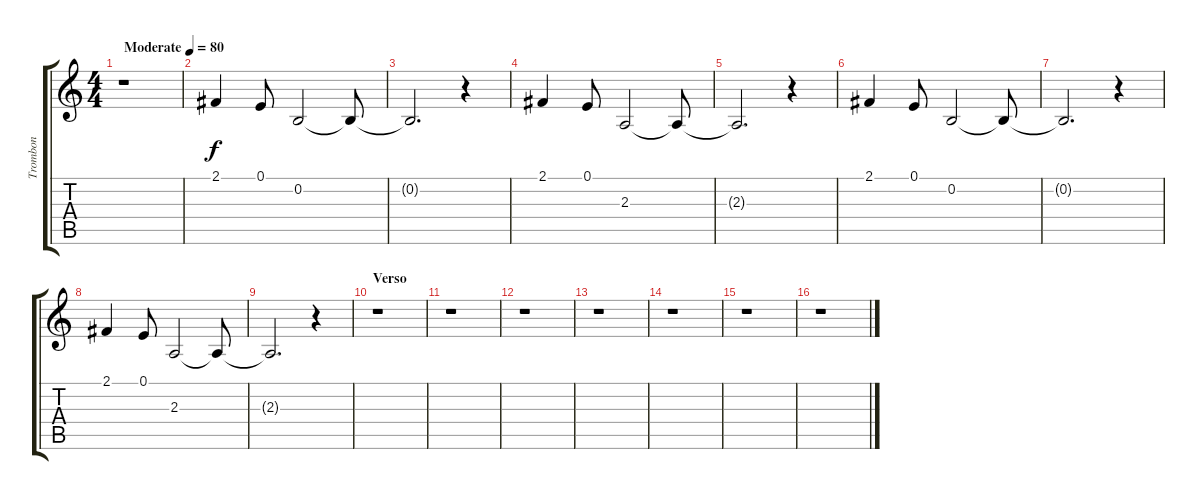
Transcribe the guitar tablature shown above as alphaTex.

\track ("Trombon" "Trombon") {instrument brasssection}
\staff {score tabs}
\tuning (E4 B3 G3 D3 A2 E2) {hide}
\ts (4 4)
\tempo (80 "Moderate")
\clef g2
\ks c
r.1{dy f instrument brasssection} |
2.1.4 0.1.8 0.2.2 0.2{t}.8 |
0.2{t}.2{d} r.4 |
2.1.4 0.1.8 2.3.2 2.3{t}.8 |
2.3{t}.2{d} r.4 |
2.1.4 0.1.8 0.2.2 0.2{t}.8 |
0.2{t}.2{d} r.4 |
2.1.4 0.1.8 2.3.2 2.3{t}.8 |
2.3{t}.2{d} r.4 |
\section ("" "Verso")
r.1 |
r.1 |
r.1 |
r.1 |
r.1 |
r.1 |
r.1
